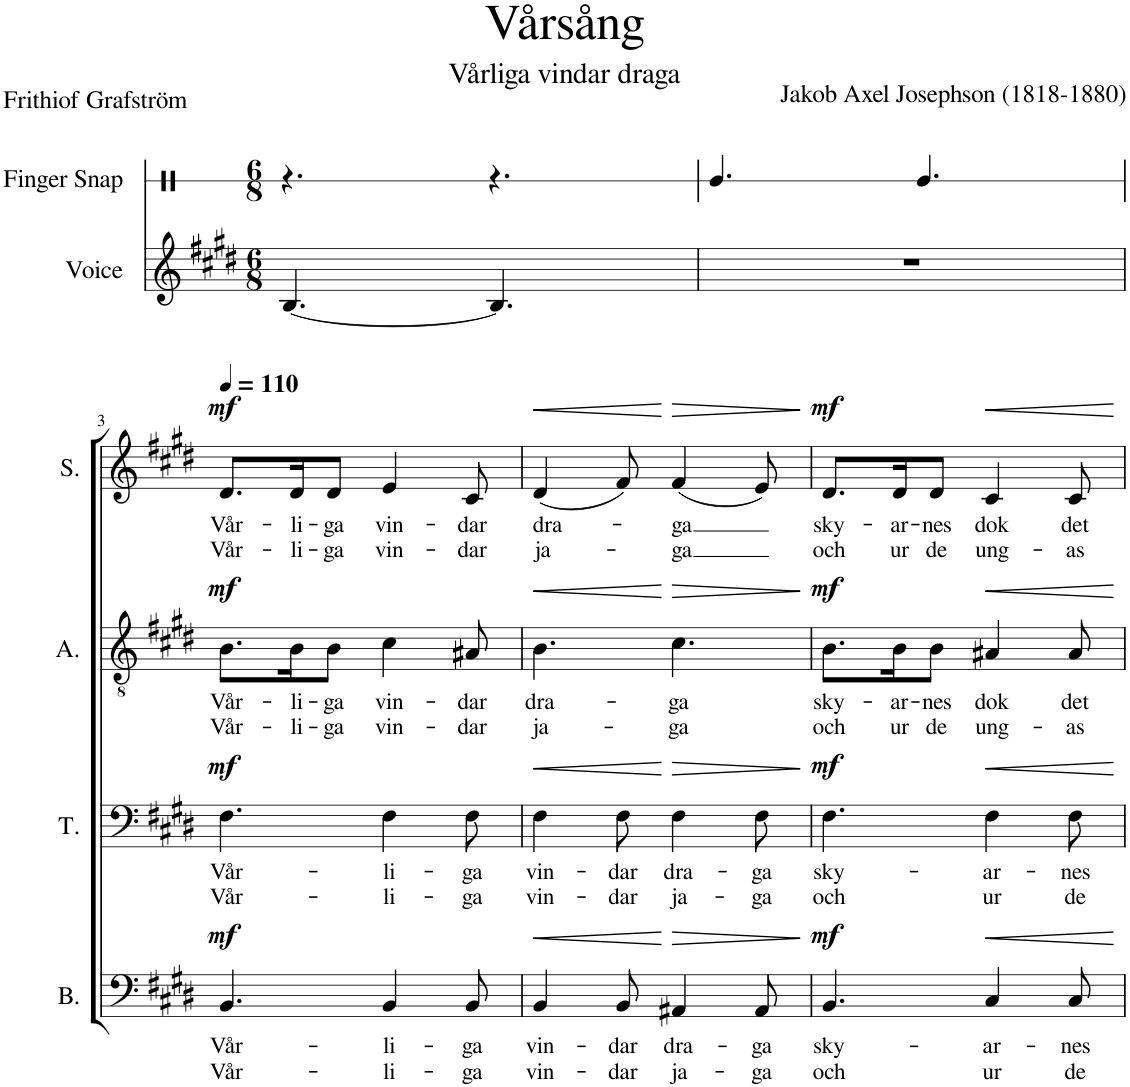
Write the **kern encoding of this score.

**kern	**kern	**kern	**text	**text	**dynam	**kern	**text	**text	**dynam	**kern	**text	**text	**dynam	**kern	**text	**text	**dynam
*part6	*part5	*part4	*part4	*part4	*part4	*part3	*part3	*part3	*part3	*part2	*part2	*part2	*part2	*part1	*part1	*part1	*part1
*staff6	*staff5	*staff4	*staff4	*staff4	*staff4	*staff3	*staff3	*staff3	*staff3	*staff2	*staff2	*staff2	*staff2	*staff1	*staff1	*staff1	*staff1
*I"Voice	*I"Finger Snap	*I"Bass	*	*	*	*I"Tenor	*	*	*	*I"Alto	*	*	*	*I"Soprano	*	*	*
*I'Vo.	*I'Fi. Sna.	*I'B.	*	*	*	*I'T.	*	*	*	*I'A.	*	*	*	*I'S.	*	*	*
*	*stria1	*	*	*	*	*	*	*	*	*	*	*	*	*	*	*	*
*clefG2	*clefX	*clefF4	*	*	*	*clefF4	*	*	*	*clefGv2	*	*	*	*clefG2	*	*	*
*k[f#c#g#d#]	*k[]	*k[f#c#g#d#]	*	*	*	*k[f#c#g#d#]	*	*	*	*k[f#c#g#d#]	*	*	*	*k[f#c#g#d#]	*	*	*
*M6/8	*M6/8	*M6/8	*	*	*	*M6/8	*	*	*	*M6/8	*	*	*	*M6/8	*	*	*
=1	=1	=1	=1	=1	=1	=1	=1	=1	=1	=1	=1	=1	=1	=1	=1	=1	=1
[4.B/	4.r	2.r	.	.	.	2.r	.	.	.	2.r	.	.	.	2.r	.	.	.
4.B/]	4.r	.	.	.	.	.	.	.	.	.	.	.	.	.	.	.	.
=2	=2	=2	=2	=2	=2	=2	=2	=2	=2	=2	=2	=2	=2	=2	=2	=2	=2
2.r	4.Re/	2.r	.	.	.	2.r	.	.	.	2.r	.	.	.	2.r	.	.	.
.	4.Re/	.	.	.	.	.	.	.	.	.	.	.	.	.	.	.	.
!!LO:LB:g=z
=3	=3	=3	=3	=3	=3	=3	=3	=3	=3	=3	=3	=3	=3	=3	=3	=3	=3
*	*	*	*	*	*	*	*	*	*	*	*	*	*	*MM110	*	*	*
!	!	!	!LO:LY:b	!LO:LY:b	!LO:DY:a	!	!LO:LY:b	!LO:LY:b	!LO:DY:a	!	!LO:LY:b	!LO:LY:b	!LO:DY:a	!	!LO:LY:b	!LO:LY:b	!LO:DY:a
2.r	2.r	4.BB/	Vår-	Vår-	mf	4.F#\	Vår-	Vår-	mf	8.B\L	Vår-	Vår-	mf	8.d#/L	Vår-	Vår-	mf
!	!	!	!	!	!	!	!	!	!	!	!LO:LY:b	!LO:LY:b	!	!	!LO:LY:b	!LO:LY:b	!
.	.	.	.	.	.	.	.	.	.	16B\K	-li-	-li-	.	16d#/K	-li-	-li-	.
!	!	!	!	!	!	!	!	!	!	!	!LO:LY:b	!LO:LY:b	!	!	!LO:LY:b	!LO:LY:b	!
.	.	.	.	.	.	.	.	.	.	8B\J	-ga	-ga	.	8d#/J	-ga	-ga	.
!	!	!	!LO:LY:b	!LO:LY:b	!	!	!LO:LY:b	!LO:LY:b	!	!	!LO:LY:b	!LO:LY:b	!	!	!LO:LY:b	!LO:LY:b	!
.	.	4BB/	-li-	-li-	.	4F#\	-li-	-li-	.	4c#\	vin-	vin-	.	4e/	vin-	vin-	.
!	!	!	!LO:LY:b	!LO:LY:b	!	!	!LO:LY:b	!LO:LY:b	!	!	!LO:LY:b	!LO:LY:b	!	!	!LO:LY:b	!LO:LY:b	!
.	.	8BB/	-ga	-ga	.	8F#\	-ga	-ga	.	8A#X/	-dar	-dar	.	8c#/	-dar	-dar	.
=4	=4	=4	=4	=4	=4	=4	=4	=4	=4	=4	=4	=4	=4	=4	=4	=4	=4
!	!	!	!LO:LY:b	!LO:LY:b	!LO:HP:b	!	!LO:LY:b	!LO:LY:b	!LO:HP:b	!	!LO:LY:b	!LO:LY:b	!LO:HP:b	!	!LO:LY:b	!LO:LY:b	!LO:HP:b
2.r	2.r	4BB/	vin-	vin-	<	4F#\	vin-	vin-	<	4.B\	dra-	ja-	<	(4d#/	dra-	ja-	<
!	!	!	!LO:LY:b	!LO:LY:b	!	!	!LO:LY:b	!LO:LY:b	!	!	!	!	!	!	!	!	!
.	.	8BB/	-dar	-dar	.	8F#\	-dar	-dar	.	.	.	.	.	8f#/)	.	.	.
!	!	!	!LO:LY:b	!LO:LY:b	!LO:HP:n=1:b	!	!LO:LY:b	!LO:LY:b	!LO:HP:n=1:b	!	!LO:LY:b	!LO:LY:b	!LO:HP:n=1:b	!	!LO:LY:b	!LO:LY:b	!LO:HP:n=1:b
.	.	4AA#X/	dra-	ja-	[ >	4F#\	dra-	ja-	[ >	4.c#\	-ga	-ga	[ >	(4f#/	-ga	-ga	[ >
!	!	!	!LO:LY:b	!LO:LY:b	!	!	!LO:LY:b	!LO:LY:b	!	!	!	!	!	!	!	!	!
.	.	8AA#/	-ga	-ga	.	8F#\	-ga	-ga	.	.	.	.	.	8e/)	.	.	.
.	.	.	.	.	]	.	.	.	]	.	.	.	]	.	.	.	]
=5	=5	=5	=5	=5	=5	=5	=5	=5	=5	=5	=5	=5	=5	=5	=5	=5	=5
!	!	!	!LO:LY:b	!LO:LY:b	!LO:DY:a	!	!LO:LY:b	!LO:LY:b	!LO:DY:a	!	!LO:LY:b	!LO:LY:b	!LO:DY:a	!	!LO:LY:b	!LO:LY:b	!LO:DY:a
2.r	2.r	4.BB/	sky-	och	mf	4.F#\	sky-	och	mf	8.B\L	sky-	och	mf	8.d#/L	sky-	och	mf
!	!	!	!	!	!	!	!	!	!	!	!LO:LY:b	!LO:LY:b	!	!	!LO:LY:b	!LO:LY:b	!
.	.	.	.	.	.	.	.	.	.	16B\K	-ar-	ur	.	16d#/K	-ar-	ur	.
!	!	!	!	!	!	!	!	!	!	!	!LO:LY:b	!LO:LY:b	!	!	!LO:LY:b	!LO:LY:b	!
.	.	.	.	.	.	.	.	.	.	8B\J	-nes	de	.	8d#/J	-nes	de	.
!	!	!	!LO:LY:b	!LO:LY:b	!LO:HP:b	!	!LO:LY:b	!LO:LY:b	!LO:HP:b	!	!LO:LY:b	!LO:LY:b	!LO:HP:b	!	!LO:LY:b	!LO:LY:b	!LO:HP:b
.	.	4C#/	-ar-	ur	<	4F#\	-ar-	ur	<	4A#X/	dok	ung-	<	4c#/	dok	ung-	<
!	!	!	!LO:LY:b	!LO:LY:b	!	!	!LO:LY:b	!LO:LY:b	!	!	!LO:LY:b	!LO:LY:b	!	!	!LO:LY:b	!LO:LY:b	!
.	.	8C#/	-nes	de	.	8F#\	-nes	de	.	8A#/	det	-as	.	8c#/	det	-as	.
.	.	.	.	.	[	.	.	.	[	.	.	.	[	.	.	.	[
=	=	=	=	=	=	=	=	=	=	=	=	=	=	=	=	=	=
*-	*-	*-	*-	*-	*-	*-	*-	*-	*-	*-	*-	*-	*-	*-	*-	*-	*-
